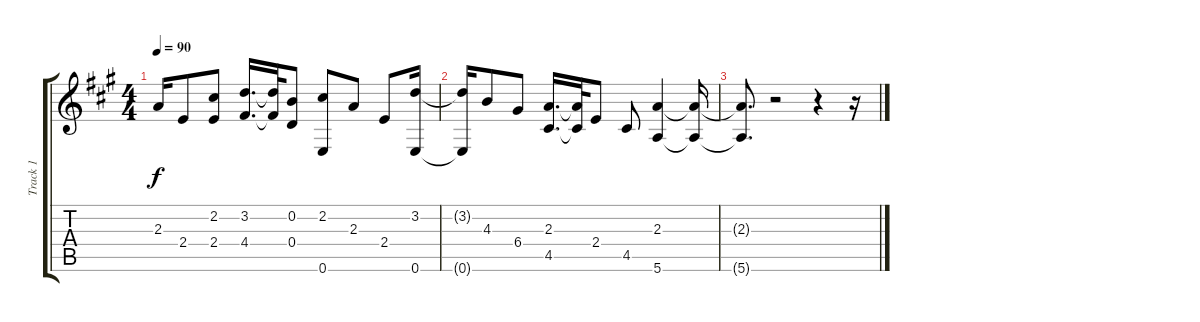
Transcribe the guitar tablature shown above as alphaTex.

\track ("Track 1" "Track 1") {instrument acousticguitarsteel}
\staff {score tabs}
\tuning (E4 B3 G3 D3 A2 E2) {hide}
\ts (4 4)
\tempo 90
\clef g2
\ks a
2.3{t}.16{dy f} 2.4.8 (2.2 2.4).8 (3.2 4.4).16{d} (3.2{t} 4.4{t}).32 (0.2 0.4).8 (2.2 0.6).8 2.3.8 2.4.8 (3.2 0.6).16 |
(3.2{t} 0.6{t}).16 4.3.8 6.4.8 (2.3 4.5).16{d} (2.3{t} 4.5{t}).32 2.4.8 4.5.8 (2.3 5.6).4 (2.3{t} 5.6{t}).16 |
(2.3{t} 5.6{t}).8{d} r.2 r.4 r.16
